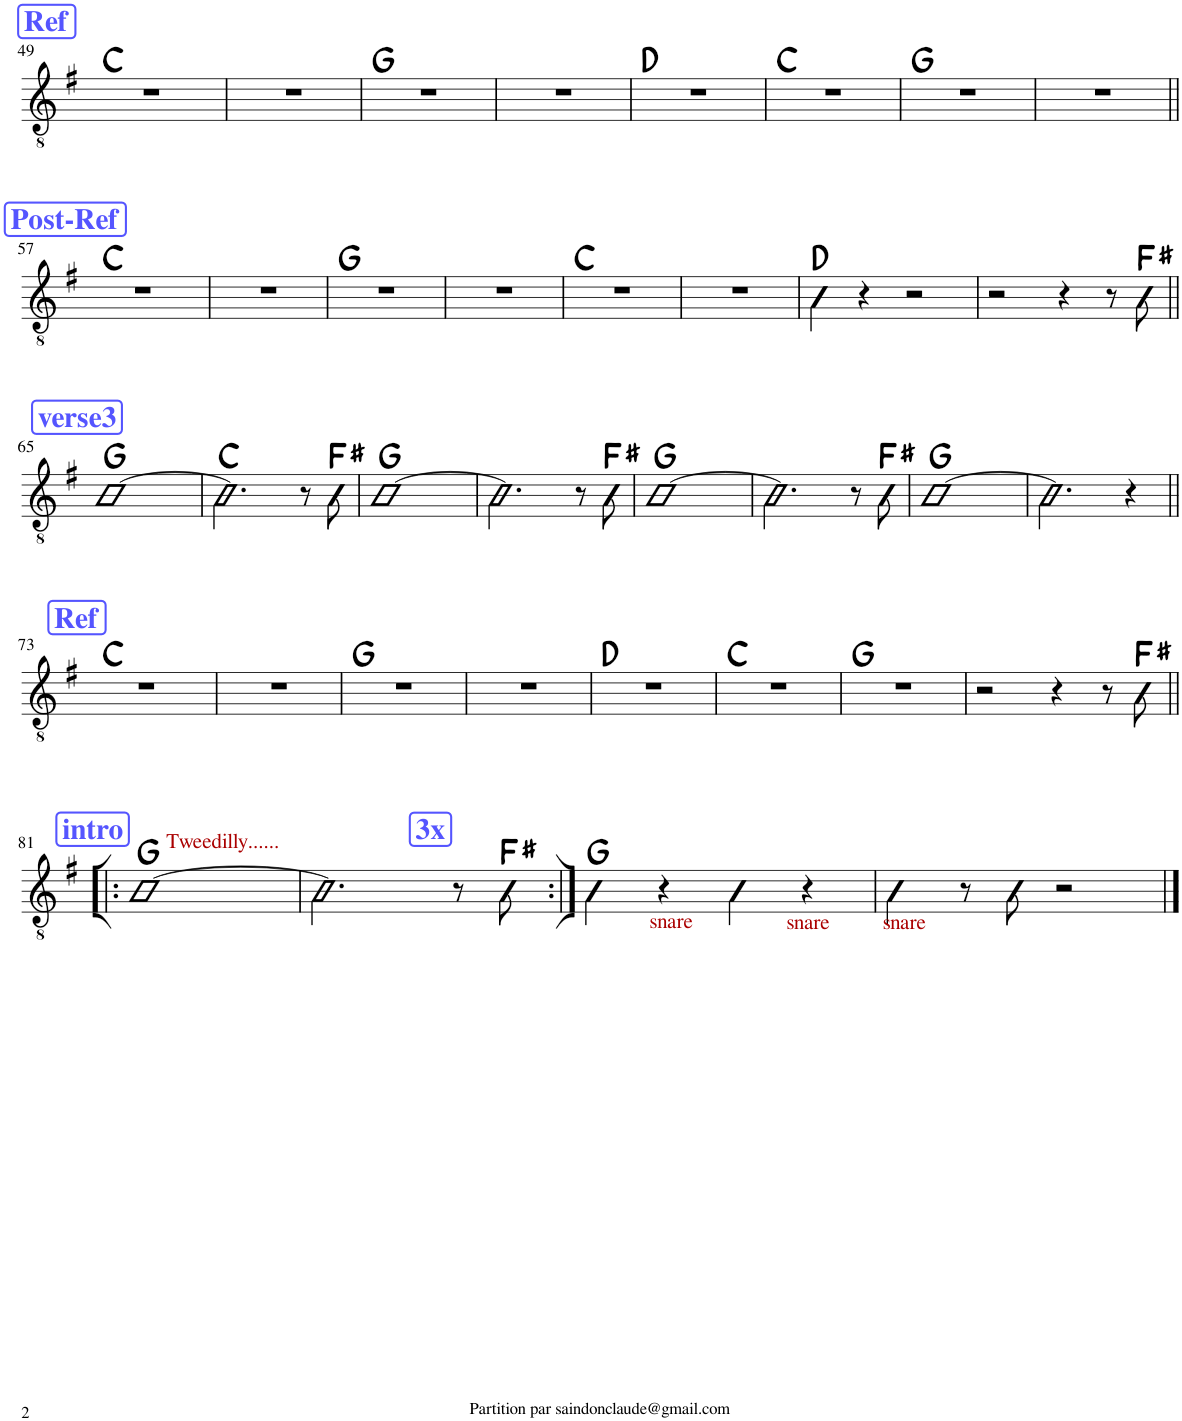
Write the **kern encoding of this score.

**kern	**harte
*part1	*part1
*staff1	*
*I"Classical Guitar	*
*I'Guit.	*
!!LO:PB:g=z
*clefGv2	*
*k[f#]	*
*M4/4	*
!!LO:REH:place=s1:a:B:cj:color=#5555FF:fs=14:t=Ref
=49	=49
1r	C:maj
=50	=50
1r	.
=51	=51
1r	G:maj
=52	=52
1r	.
=53	=53
1r	D:maj
=54	=54
1r	C:maj
=55	=55
1r	G:maj
=56	=56
1r	.
!!LO:LB:g=z
!!LO:REH:place=s1:a:B:cj:color=#5555FF:fs=14:t=Post-Ref
=57||	=57||
1r	C:maj
=58	=58
1r	.
=59	=59
1r	G:maj
=60	=60
1r	.
=61	=61
1r	C:maj
=62	=62
1r	.
=63	=63
4d\	D:maj
4r	.
2r	.
=64	=64
2r	.
4r	.
8r	.
8F#\	F#:maj
!!LO:LB:g=z
!!LO:REH:place=s1:a:B:cj:color=#5555FF:fs=14:t=verse3
=65||	=65||
[1G	G:maj
=66	=66
2.G\]	C:maj
8r	.
8F#\	F#:maj
=67	=67
[1G	G:maj
=68	=68
2.G\]	.
8r	.
8F#\	F#:maj
=69	=69
[1G	G:maj
=70	=70
2.G\]	.
8r	.
8F#\	F#:maj
=71	=71
[1G	G:maj
=72	=72
2.G\]	.
4r	.
!!LO:LB:g=z
!!LO:REH:place=s1:a:B:cj:color=#5555FF:fs=14:t=Ref
=73||	=73||
1r	C:maj
=74	=74
1r	.
=75	=75
1r	G:maj
=76	=76
1r	.
=77	=77
1r	D:maj
=78	=78
1r	C:maj
=79	=79
1r	G:maj
=80	=80
2r	.
4r	.
8r	.
8F#\	F#:maj
!!LO:LB:g=z
!!LO:REH:place=s1:a:B:cj:color=#5555FF:fs=14:t=intro
=81!|:	=81!|:
!LO:TX:a:color=#AA0000:t=Tweedilly......	!
[1G	G:maj
!!LO:REH:place=s1:a:B:cj:color=#5555FF:fs=14:t=3x:qo=2.5
=82	=82
2.G\]	.
8r	.
8F#\	F#:maj
=83:|!	=83:|!
4G\	G:maj
!LO:TX:b:color=#AA0000:t=snare	!
4r	.
4G\	.
!LO:TX:b:color=#AA0000:t=snare	!
4r	.
=84	=84
!LO:TX:b:color=#AA0000:t=snare	!
4G\	.
8r	.
8G\	.
2r	.
==	==
*-	*-
